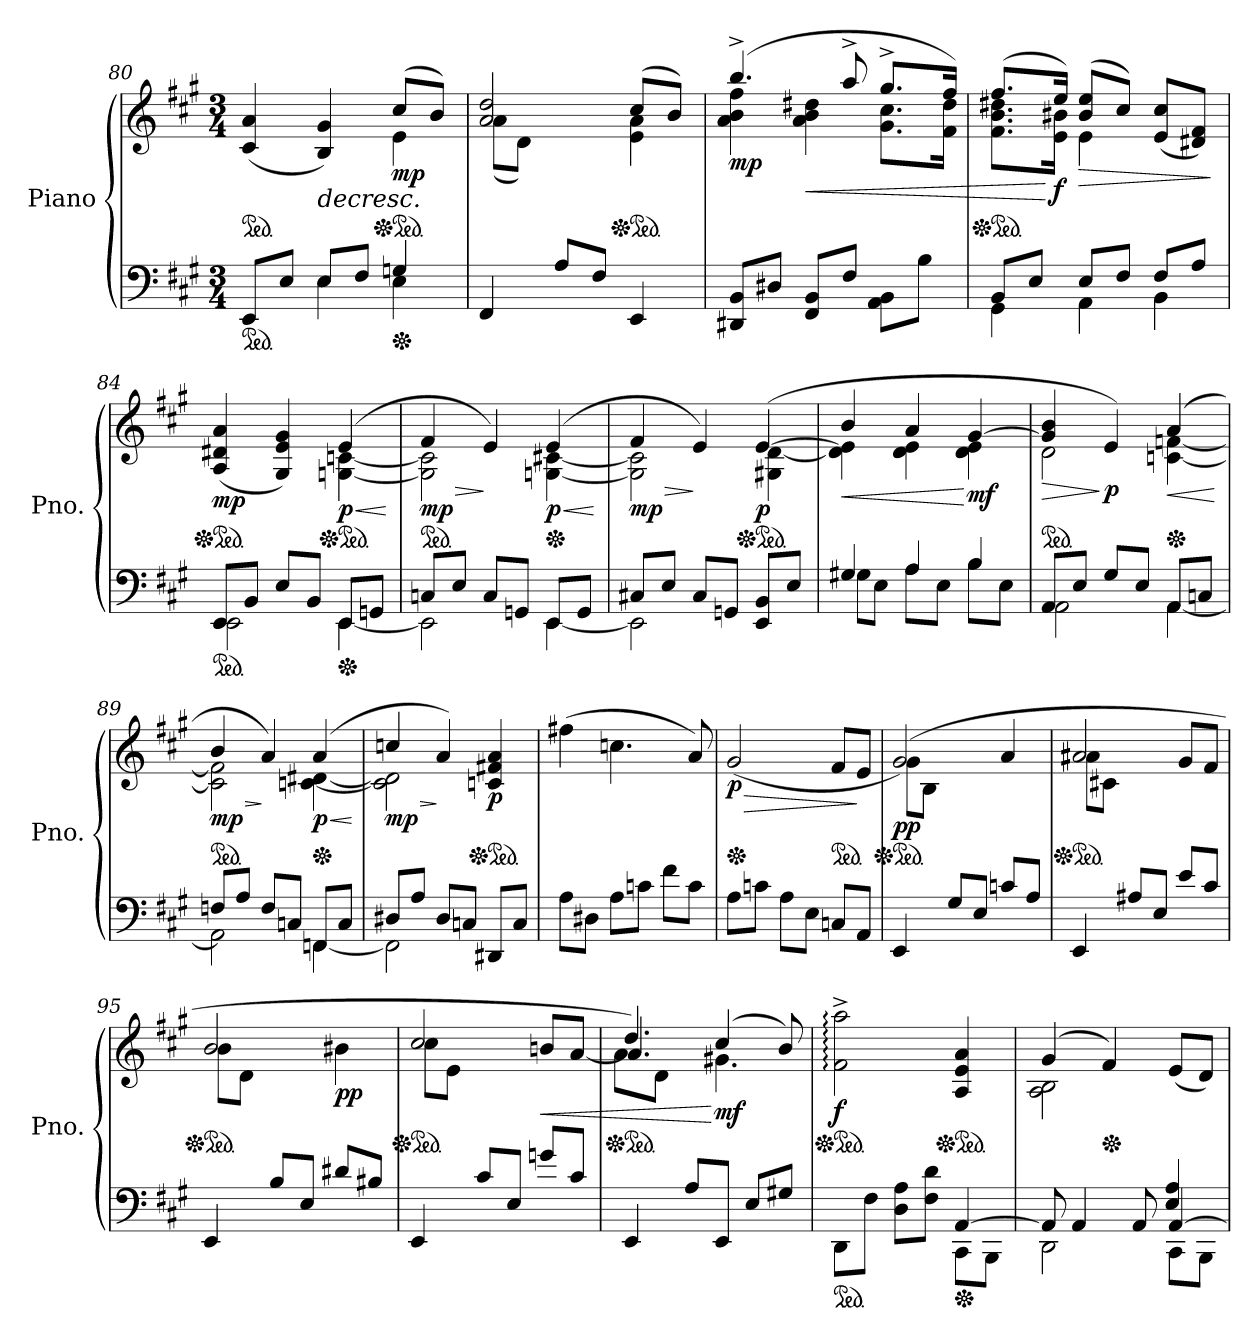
**kern	**kern	**dynam
*part1	*part1	*part1
*staff2	*staff1	*staff1/2
*I"Piano	*	*
*I'Pno.	*	*
*clefF4	*clefG2	*
*k[f#c#g#]	*k[f#c#g#]	*
*M3/4	*M3/4	*
*MM65	*MM65	*
*ped	*	*
=80	=80	=80
*^	*	*
*	*	*ped	*
*	*	*^	*
8EE/L	4ryy	(<4c#/ 4a/	2ryy	.
8E/J	.	.	.	.
*	*	*MM60	*	*
!	!	!	!	!LO:HP:b
8E/L	4E\	4B/ 4g#/)	.	>
8F#/J	.	.	.	.
*Xped	*	*	*	*
*	*	*Xped	*	*
*	*	*ped	*	*
*	*	*MM50	*	*
!	!	!	!	!LO:DY:b
4Gn/	4E\	(>8cc#/L	4e\	mp
.	.	8b/J)	.	.
*v	*v	*	*	*
*	*v	*v	*
.	.	]
=81	=81	=81
*	*MM60	*
*	*^	*
4FF#/	2a/ 2dd/	(<8a\L	.
.	.	8d\J)	.
8A/L	.	4ryy	.
8F#/J	.	.	.
*	*Xped	*	*
*	*ped	*	*
*	*MM50	*	*
4EE/	(>8cc#/L	4e\ 4a\	.
.	8b/J)	.	.
!!LO:LB:g=z	!!
=82	=82	=82	=82
*	*MM60	*	*
!	!	!	!LO:DY:b
8DD#X/ 8BB/L	(>4.bb^/	4a\ 4b\ 4ff#\	mp
8D#X/J	.	.	.
!	!	!	!LO:HP:b
8FF#/ 8BB/L	.	4a\ 4b\ 4dd#X\	<
8F#/J	8aa^/	.	.
*	*MM65	*	*
8AA\ 8BB\L	8.gg#^/L	8.g#\ 8.cc#\L	.
8B\J	.	.	.
.	16ff#/Jk)	16f#\ 16dd#\Jk	.
=83	=83	=83	=83
*^	*	*	*
*	*	*Xped	*	*
*	*	*ped	*	*
*v	*v	*	*	*
*	*MM70	*	*
*^	*	*	*
8BB/L	4GG#\	(>8.ff#/L	8.f#\ 8.b\ 8.dd#X\L	.
8E/J	.	.	.	.
!	!	!	!	!LO:DY:n=1:b
.	.	16ee/Jk)	16e\ 16b#X\Jk	[ f
!	!	!	!	!LO:HP:b
8E/L	4AA\	(>8b#/ 8ee/L	4e\	>
8F#/J	.	8cc#/J)	.	.
*	*	*MM65	*	*
8F#/L	4BB\	(<8e/ 8cc#/L	4ryy	.
8A/J	.	8d#X/ 8f#/J)	.	.
*v	*v	*	*	*
*	*v	*v	*
.	.	]
=84	=84	=84
*ped	*	*
*^	*	*
*	*	*Xped	*
*	*	*ped	*
*v	*v	*	*
*	*MM60	*
*^	*^	*
!	!	!	!	!LO:DY:b
8EE/L	2EE\	(<4A/ 4d#X/ 4a/	2ryy	mp
8BB/J	.	.	.	.
8E/L	.	4G#/ 4e/ 4g#/)	.	.
8BB/J	.	.	.	.
*Xped	*	*	*	*
*	*	*Xped	*	*
!	!	!	!	!LO:HP:b
*	*	*ped	*	*
!	!	!	!	!LO:DY:n=1:b
8EE/L	[4EE\	(>4e/	[4Gn\ [4cn\	< p
8GGn/J	.	.	.	.
*v	*v	*	*	*
*	*v	*v	*
.	.	[
=85	=85	=85
*^	*	*
!	!	!	!LO:HP:b
*	*	*^	*
*	*	*ped	*	*
!	!	!	!	!LO:DY:n=1:b
8Cn/L	2EE\]	4f#/	2G\] 2c\]	> mp
8E/J	.	.	.	.
8C/L	.	4e/)	.	]
8GGn/J	.	.	.	.
*	*	*Xped	*	*
*	*	*MM65	*	*
!	!	!	!	!LO:HP:b
!	!	!	!	!LO:DY:n=2:b
8EE/L	[4EE\	(>4e/	[4Gn\ [4c#X\	< p
8GG/J	.	.	.	.
*v	*v	*	*	*
*	*v	*v	*
.	.	[
=86	=86	=86
*^	*	*
!	!	!	!LO:HP:b
*	*	*^	*
!	!	!	!	!LO:DY:n=1:b
8C#X/L	2EE\]	4f#/	2G\] 2c#\]	> mp
8E/J	.	.	.	.
8C#/L	.	4e/)	.	]
8GGn/J	.	.	.	.
*	*	*Xped	*	*
*	*	*ped	*	*
*	*	*MM70	*	*
!	!	!	!	!LO:DY:n=2:b
8EE/ 8BB/L	4ryy	(>[4e/	4G#X\ [4d\	p
8E/J	.	.	.	.
=87	=87	=87	=87	=87
!	!	!	!	!LO:HP:b
4G#X/	8G#\L	4b/	4d\] 4e\]	<
.	8E\J	.	.	.
4A/	8A\L	4a/	4d\ 4e\	.
.	8E\J	.	.	.
!	!	!	!	!LO:DY:n=1:b
4B/	8B\L	[4g#/	4d\ 4e\	[ mf
.	8E\J	.	.	.
!!LO:PB:g=z	!!
=88	=88	=88	=88	=88
!	!	!	!	!LO:HP:b
*	*	*ped	*	*
*	*	*MM65	*	*
8AA/L	2AA\	4g#/] 4b/	2d\	>
8E/J	.	.	.	.
*	*	*MM60	*	*
!	!	!	!	!LO:DY:n=1:b
8G#/L	.	4e/)	.	] p
8E/J	.	.	.	.
*	*	*Xped	*	*
!	!	!	!	!LO:HP:b
8AA/L	[4AA\	(>4a/	[4cn\ [4fn\	<
8Cn/J	.	.	.	.
*v	*v	*	*	*
*	*v	*v	*
.	.	[
=89	=89	=89
*^	*	*
!	!	!	!LO:HP:b
*	*	*^	*
*	*	*ped	*	*
!	!	!	!	!LO:DY:n=1:b
8Fn/L	2AA\]	4b/	2c\] 2f\]	> mp
8A/J	.	.	.	.
8F/L	.	4a/)	.	]
8Cn/J	.	.	.	.
*	*	*Xped	*	*
*	*	*MM65	*	*
!	!	!	!	!LO:HP:b
!	!	!	!	!LO:DY:n=2:b
8FFn/L	[4FF\	(>4a/	[4cn\ [4d#X\	< p
8C/J	.	.	.	.
*v	*v	*	*	*
*	*v	*v	*
.	.	[
=90	=90	=90
*^	*	*
!	!	!	!LO:HP:b
*	*	*^	*
!	!	!	!	!LO:DY:n=1:b
8D#X/L	2FF\]	4ccn/	2c\] 2d#\]	> mp
8A/J	.	.	.	.
8D#/L	.	4a/)	.	]
8Cn/J	.	.	.	.
*	*	*Xped	*	*
*	*	*ped	*	*
*	*	*MM70	*	*
!	!	!	!	!LO:DY:n=2:b
8DD#X/L	4ryy	4cn/ 4f#X/ 4a/	4ryy	p
8C/J	.	.	.	.
*v	*v	*	*	*
*	*v	*v	*
=91	=91	=91
8A\L	(>4ff#X\	.
8D#X\J	.	.
*	*MM65	*
8A\L	4.ccn\	.
8cn\J	.	.
8f#\L	.	.
8c\J	8a/)	.
=92	=92	=92
*	*Xped	*
*	*MM60	*
!	!	!LO:HP:b
!	!	!LO:DY:n=1:b
8A\L	(<2g#/	> p
8cn\J	.	.
8A\L	.	.
8E\J	.	.
*	*ped	*
*	*MM50	*
8Cn/L	8f#/L	.
8AA/J	8e/J	]
!!LO:LB:g=z
=93	=93	=93
*	*Xped	*
*	*ped	*
*	*MM70	*
*	*^	*
!	!	!	!LO:DY:b
4EE/	(>2g#/)	(<8g#\L	pp
.	.	8B\J	.
8G#/L	.	2ryy	.
8E/J	.	.	.
8cn/L	4a/	.	.
8A/J)	.	.	.
=94	=94	=94	=94
*	*Xped	*	*
*	*ped	*	*
4EE/	2a#X/	(<8a#\L	.
.	.	8c#X\J	.
8A#X/L	.	2ryy	.
8E/J	.	.	.
8e/L	8g#/L	.	.
8c#/J)	8f#/J	.	.
=95	=95	=95	=95
*	*Xped	*	*
*	*ped	*	*
4EE/	2b/	(<8b\L	.
.	.	8d\J	.
8B/L	.	2ryy	.
8E/J	.	.	.
!	!	!	!LO:DY:b
8d#X/L	4b#X\	.	pp
8B#X/J)	.	.	.
=96	=96	=96	=96
*	*Xped	*	*
*	*ped	*	*
4EE/	2cc#/	(<8cc#\L	.
.	.	8e\J	.
8c#/L	.	2ryy	.
8E/J	.	.	.
!	!	!	!LO:HP:b
8gn/L	8bn/L	.	<
8c#/J)	[8a/J	.	.
*	*v	*v	*
!!LO:LB:g=z
=97	=97	=97
*	*Xped	*
*	*ped	*
*	*^	*
*	*	*^	*
4EE/	4.dd/)	4.a/]	(<8a\L	.
.	.	.	8d\J	.
8A/L	.	.	2ryy	.
*	*MM65	*	*	*
!	!	!	!	!LO:DY:n=1:b
8EE/J	(>4cc#/	4.g#X\	.	[ mf
8E/L	.	.	.	.
*	*MM60	*	*	*
8G#X/J)	8b/)	.	.	.
*	*v	*v	*v	*
=98	=98	=98
*ped	*	*
*^	*	*
*	*	*Xped	*
*	*	*ped	*
!	!	!	!LO:DY:b
8DD\L	2ryy	2f#\:^ 2aa\:^	f
8F#\J	.	.	.
8D\ 8A\L	.	.	.
8F#\ 8d\J	.	.	.
*Xped	*	*	*
*	*	*Xped	*
*	*	*ped	*
[4AA/	8CC#\L	4A/ 4e/ 4a/	.
.	8BBB\J	.	.
=99	=99	=99	=99
*	*^	*^	*
8AA/]	2DD\	2ryy	(>4g#/	2A\ 2B\	.
4AA/	.	.	.	.	.
*	*	*	*Xped	*	*
.	.	.	4f#/)	.	.
8AA/	.	.	.	.	.
[4AA/	8CC#\L	4E/ 4A/	(<8e/L	4ryy	.
.	8BBB\J	.	8d/J)	.	.
*v	*v	*v	*	*	*
*	*v	*v	*
=	=	=
*-	*-	*-
